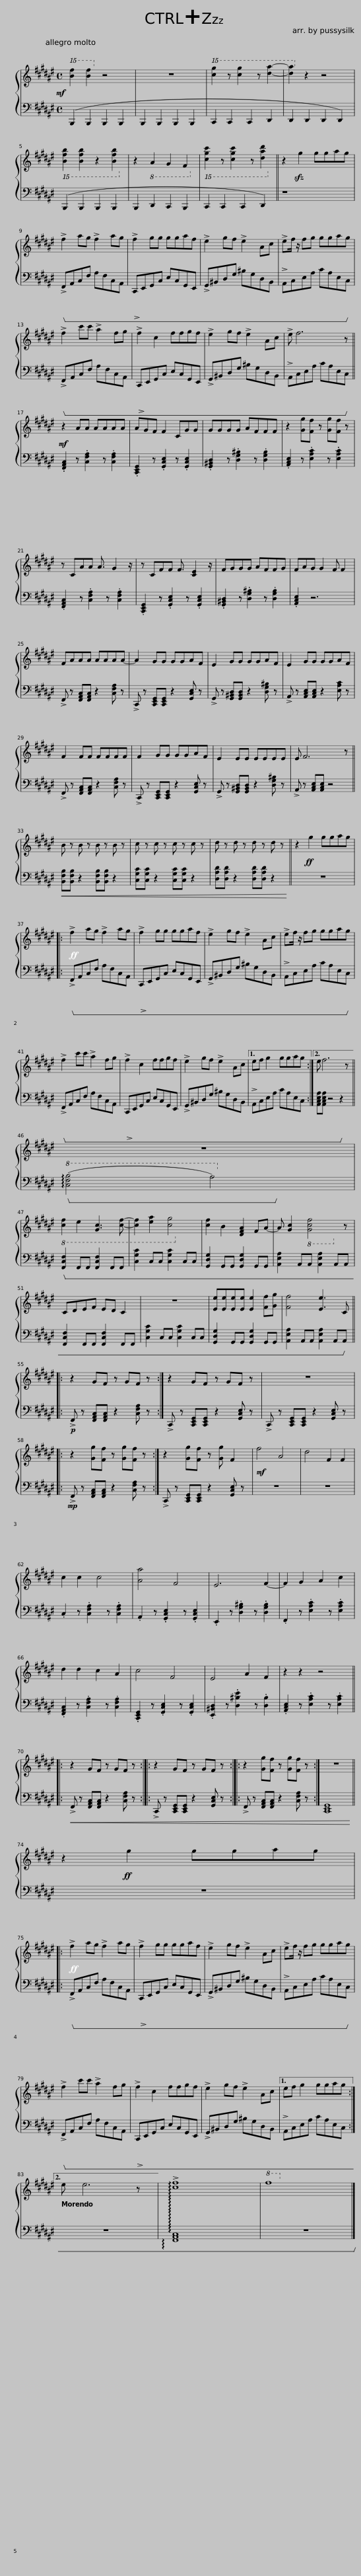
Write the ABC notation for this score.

X:1
%%score { 1 | 2 }
L:1/8
Q:1/4=137
M:4/4
I:linebreak $
K:F#
V:1 treble
V:2 bass
V:1
!8vb(! [B,,F,]2 [B,,F,]2 z4!8vb)! | z8 |!8vb(! [C,G,]2 z [C,G,]2 z [D,A,]2- | [D,A,]2 z2 z4!8vb)! |$!8vb(! [B,,F,B,]2 [B,,F,B,]2 z2 [B,,F,B,]2!8vb)! | %5
 z2!8vb(! A,2 G,2 F,2!8vb)! |!8vb(! [C,G,C]2 z [C,G,C]2 z [D,A,D]2!8vb)! || z2!sfz! g2 ggag |$ !>!f2 ag !>!f2 ag | !>!f2 gg ggaf | %10
 !>!e2 gf !>!e2 Ac | !>!ef/ z/ fg ggag |$ !>!f2 c'c' !>!a2 fg | !>!f2 c2 ffgf | !>!e2 gf !>!e2 Ac | %15
 !>!e f6 z ||$!mf! z2 AA AAAA | AGF F2 CGG | GGGG AFFF | z2 [Gg][Ff] z [Gg][Ff] z |$ %20
 z CAA A3/2 G2 z/ | z CFF F3/2 [CE]2 z/ | FGGG AFFG | FAG G2 F F2 |$ FAAA AAAA- | %25
 A2 GG GGAF | E2 GG GGAF | E2 GG GGAF |$ F2 FF FFFF | F2 GG GGAF | %30
 E2 EE EEEE | E F6 z ||$ B z B z B z B z | c z c z c z c z | d z d z d z d z || %35
 z2!ff! g2 ggag |:$ !>!f2 ag !>!f2 ag | !>!f2 gg ggaf | !>!e2 gf !>!e2 Ac | !>!ef/ z/ fg ggag |$ %40
 !>!f2 c'c' !>!a2 fg | !>!f2 c2 ffgf | !>!e2 gf !>!e2 Ac |1 ef g2 ggag :|2 e f6 z ||$ %45
 z8 |$!8vb(! [CF]2 E2 [G,C]3 [CF]- | [CF]2 [EA]2 [CG]4!8vb)! | [cf]2 B2 [DFA]2 FA- | A [Gc]2!8vb(! [G,CF]4 z!8vb)! |$ %50
 CDEF ED C2 | z8 | [Ee][Ee][Ee][Ee] [Ee]2 [Ff][Gg] | [Ff]4 [Ee]3 C |:$ z2 GF z GF z :| %55
 z2 GF z GF z | z8 |:$ z2 [Gg][Ff] z [Gg][Ff] z :| z2 [Gg][Ff] z [Gg] F2 |!mf! f4 A4 | %60
 d4 F2 F2 |$ c2 c2 c4 | [Aa]4 F4 | E6 F2- | F2 G2 A2 c2 |$ %65
 d2 d2 c2 A2 | c4 F4 | E4 A2 F2 | z2 z2 z4 |:$ z2 GF z GF z :: %70
 z2 GF z GF z :: z2 [Gg][Ff] z [Gg][Ff] z :| z8 ||$ z2!ff! g2 ggag |:$ !>!f2 ag !>!f2 ag | %75
 !>!f2 gg ggaf | !>!e2 gf !>!e2 Ac | !>!ef/ z/ fg ggag |$ !>!f2 c'c' !>!a2 fg | !>!f2 c2 ffgf | %80
 !>!e2 gf !>!e2 Ac |1 ef g2 ggag :|2$ e e6 z || !arpeggio!!>![cf]8 |!8va(! f'8!8va)! |] %85
V:2
!mf! (B,,,2 B,,,2 B,,,2 B,,,2 | B,,,2 B,,,2 B,,,2 B,,,2 | C,,2 C,,2 C,,2 D,,2 | D,,2 D,,2 D,,2 D,,2) |$ (B,,,2 B,,,2 B,,,2 B,,,2 | %5
 B,,,2 D,,2 C,,2 B,,,2 | C,,2 C,,2 C,,2 D,,2) || z8 |$!ped! !>!F,,A,,C,F, A,F,C,A,, | !>!C,,E,,G,,C, E,C,G,,E,, | %10
 !>!G,,^B,,D,G, ^B,G,D,B,, | !>!A,,C,E,A, CA,E,C,!ped-up! |$!ped! !>!F,,A,,C,F, A,F,C,A,, | !>!C,,E,,G,,C, E,C,G,,E,, | !>!G,,^B,,D,G, ^B,G,D,B,, | %15
 !>!A,,C,E,A, CA,E,C,!ped-up! ||$ .[F,,A,,C,]2 z .[C,F,A,]2 z .[C,F,A,]2 | .[C,,E,,G,,]2 z .[G,,C,E,]2 z .[G,,C,E,]2 | .[G,,^B,,D,]2 z .[D,G,^B,]2 z .[D,G,B,]2 | .[A,,C,E,]2 z .[E,A,C]2 z .[E,A,C]2 |$ %20
 .[F,,A,,C,]2 z .[C,F,A,]2 z .[C,F,A,]2 | .[C,,E,,G,,]2 z .[G,,C,E,]2 z .[G,,C,E,]2 | .[G,,^B,,D,]2 z .[D,G,^B,]2 z .[D,G,B,]2 | .[A,,C,E,]2 z6 |$ !>!F,, z [F,,A,,C,][F,,A,,C,] z2 [C,F,A,] z | %25
 !>!C,, z [C,,E,,G,,][C,,E,,G,,] z2 [G,,C,E,] z | !>!G,, z [G,,^B,,D,][G,,B,,D,] z2 [D,G,^B,] z | !>!A,, z [A,,C,E,][A,,C,E,] z2 [E,A,C] z |$ !>!F,, z [F,,A,,C,][F,,A,,C,] z2 [C,F,A,] z | !>!C,, z [C,,E,,G,,][C,,E,,G,,] z2 [G,,C,E,] z | %30
 !>!G,, z [G,,^B,,D,][G,,B,,D,] z2 [D,G,^B,] z | !>!A,, z [A,,C,E,][A,,C,E,] z4 ||$!<(! [B,,F,B,][B,,F,B,] z2 [B,,F,B,][B,,F,B,] z2 | [C,G,C][C,G,C] z2 [C,G,C][C,G,C] z2 | [D,A,D][D,A,D] z2 [D,A,D][D,A,D] z2!<)! || %35
 z8 |:$!ff!!ped! !>!F,,A,,C,F, A,F,C,A,, | !>!C,,E,,G,,C, E,C,G,,E,, | !>!G,,^B,,D,G, ^B,G,D,B,, | !>!A,,C,E,A, CA,E,C,!ped-up! |$ %40
!ped! !>!F,,A,,C,F, A,F,C,A,, | !>!C,,E,,G,,C, E,C,G,,E,, | !>!G,,^B,,D,G, ^B,G,D,B,, |1 !>!A,,C,E,A, CA,E,C, :|2 [A,,C,E,A,][A,,C,E,A,] z4 z2!ped-up! ||$ %45
!8va(!!ped! (!arpeggio![CFB]4 A4)!8va)!!ped-up! |$!ped! [F,,C,F,]2 F,,F,, [F,,C,F,]2 F,,F,, | [C,G,C]2 C,C, [C,G,C]2 C,C, | [G,,D,G,]2 G,,G,, [G,,D,G,]2 G,,G,, | [A,,E,A,]2 A,,A,, [A,,E,A,]2 A,,A,, |$ %50
 [F,,C,F,]2 F,,F,, [F,,C,F,]2 F,,F,, | [C,G,C]2 C,C, [C,G,C]2 C,C, | [G,,D,G,]2 G,,G,, [G,,D,G,]2 G,,G,, | [A,,E,A,]2 A,,A,, [A,,E,A,]2 A,,A,,!ped-up! |:$!p! !>!F,, z [F,,A,,C,][F,,A,,C,] z2 [C,F,A,] z :| %55
 !>!C,, z [C,,E,,G,,][C,,E,,G,,] z2 [G,,C,E,] z | !>!C,, z [C,,E,,G,,][C,,E,,G,,] z2 [G,,C,E,] z |:$!mp! !>!F,, z [F,,A,,C,][F,,A,,C,] z2 [C,F,A,] z :| !>!C,, z [C,,E,,G,,][C,,E,,G,,] z2 [G,,C,E,] z | z8 | %60
 z8 |$ .C,2 z .[C,F,A,]2 z .[C,F,A,]2 | .A,,2 z .[G,,C,E,]2 z .[G,,C,E,]2 | .E,,2 z .[D,G,^B,]2 z .[D,G,B,]2 | .F,,2 z .[E,A,C]2 z .[E,A,C]2 |$ %65
 .[F,,A,,C,]2 z .[C,F,A,]2 z .[C,F,A,]2 | .[C,,E,,G,,]2 z .[G,,C,E,]2 z .[G,,C,E,]2 | .[E,,^B,,D,]2 z .[D,^B,E]2 z .[D,B,]2 | .[A,,C,E,]2 z .[E,A,C]2 z .[E,A,C]2 |:$!<(! !>!F,, z [F,,A,,C,][F,,A,,C,] z2 [C,F,A,] z :: %70
 !>!C,, z [C,,E,,G,,][C,,E,,G,,] z2 [G,,C,E,] z :: !>!F,, z [F,,A,,C,][F,,A,,C,] z2 [C,F,A,] z :| [C,,E,,G,,]8!<)! ||$ z8 |:$!ff!!ped! !>!F,,A,,C,F, A,F,C,A,, | %75
 !>!C,,E,,G,,C, E,C,G,,E,, | !>!G,,^B,,D,G, ^B,G,D,B,, | !>!A,,C,E,A, CA,E,C,!ped-up! |$!ped! !>!F,,A,,C,F, A,F,C,A,, | !>!C,,E,,G,,C, E,C,G,,E,, | %80
 !>!G,,^B,,D,G, ^B,G,D,B,, |1 !>!A,,C,E,A, CA,E,C, :|2$ z8 || !arpeggio![F,,A,,C,]8 | z8!ped-up! |] %85
